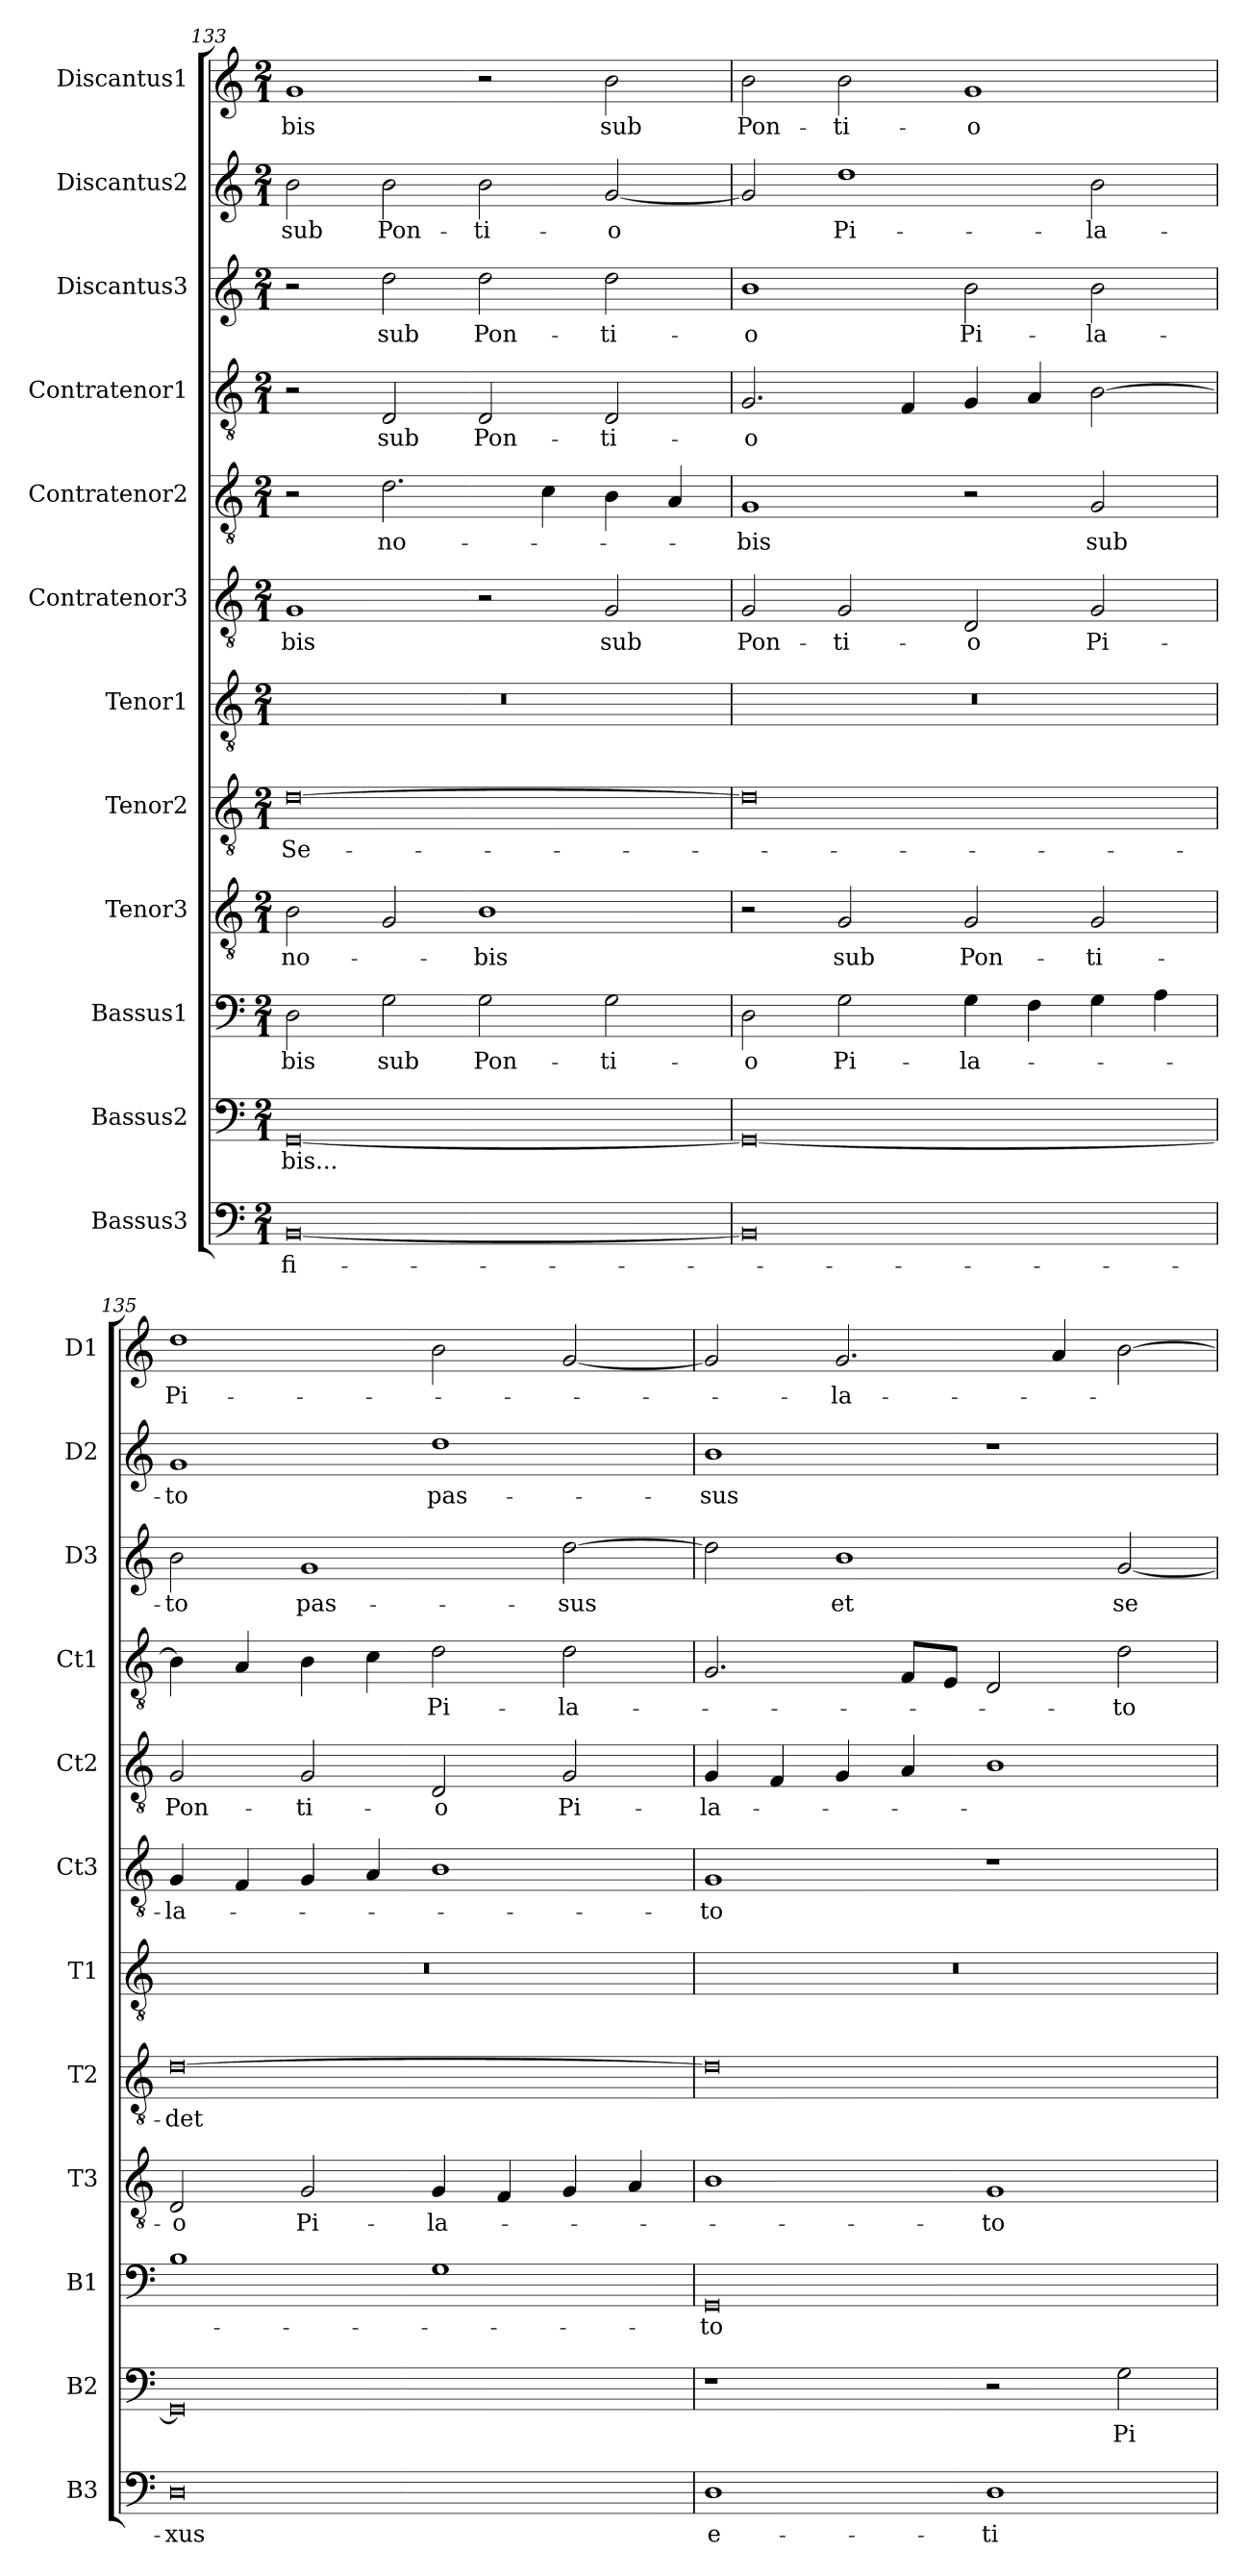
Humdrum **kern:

**kern	**text	**kern	**text	**kern	**text	**kern	**text	**kern	**text	**kern	**kern	**text	**kern	**text	**kern	**text	**kern	**text	**kern	**text	**kern	**text
*part12	*part12	*part11	*part11	*part10	*part10	*part9	*part9	*part8	*part8	*part7	*part6	*part6	*part5	*part5	*part4	*part4	*part3	*part3	*part2	*part2	*part1	*part1
*staff12	*staff12	*staff11	*staff11	*staff10	*staff10	*staff9	*staff9	*staff8	*staff8	*staff7	*staff6	*staff6	*staff5	*staff5	*staff4	*staff4	*staff3	*staff3	*staff2	*staff2	*staff1	*staff1
*I"Bassus3	*	*I"Bassus2	*	*I"Bassus1	*	*I"Tenor3	*	*I"Tenor2	*	*I"Tenor1	*I"Contratenor3	*	*I"Contratenor2	*	*I"Contratenor1	*	*I"Discantus3	*	*I"Discantus2	*	*I"Discantus1	*
*I'B3	*	*I'B2	*	*I'B1	*	*I'T3	*	*I'T2	*	*I'T1	*I'Ct3	*	*I'Ct2	*	*I'Ct1	*	*I'D3	*	*I'D2	*	*I'D1	*
*clefF4	*	*clefF4	*	*clefF4	*	*clefGv2	*	*clefGv2	*	*clefGv2	*clefGv2	*	*clefGv2	*	*clefGv2	*	*clefG2	*	*clefG2	*	*clefG2	*
*k[]	*	*k[]	*	*k[]	*	*k[]	*	*k[]	*	*k[]	*k[]	*	*k[]	*	*k[]	*	*k[]	*	*k[]	*	*k[]	*
*M2/1	*	*M2/1	*	*M2/1	*	*M2/1	*	*M2/1	*	*M2/1	*M2/1	*	*M2/1	*	*M2/1	*	*M2/1	*	*M2/1	*	*M2/1	*
=133	=133	=133	=133	=133	=133	=133	=133	=133	=133	=133	=133	=133	=133	=133	=133	=133	=133	=133	=133	=133	=133	=133
[0BB	-fi-	[0GG	-bis...	2D	-bis	2B	no-	[0d	Se-	0r	1G	-bis	2r	.	2r	.	2r	.	2b	sub	1g	-bis
.	.	.	.	2G	sub	2G	.	.	.	.	.	.	2.d	no-	2D	sub	2dd	sub	2b	Pon-	.	.
.	.	.	.	2G	Pon-	1B	-bis	.	.	.	2r	.	.	.	2D	Pon-	2dd	Pon-	2b	-ti-	2r	.
.	.	.	.	.	.	.	.	.	.	.	.	.	4c	.	.	.	.	.	.	.	.	.
.	.	.	.	2G	-ti-	.	.	.	.	.	2G	sub	4B	.	2D	-ti-	2dd	-ti-	[2g	-o	2b	sub
.	.	.	.	.	.	.	.	.	.	.	.	.	4A	.	.	.	.	.	.	.	.	.
=134	=134	=134	=134	=134	=134	=134	=134	=134	=134	=134	=134	=134	=134	=134	=134	=134	=134	=134	=134	=134	=134	=134
0BB]	.	0GG_	.	2D	-o	2r	.	0d]	.	0r	2G	Pon-	1G	-bis	2.G	-o	1b	-o	2g]	.	2b	Pon-
.	.	.	.	2G	Pi-	2G	sub	.	.	.	2G	-ti-	.	.	.	.	.	.	1dd	Pi-	2b	-ti-
.	.	.	.	.	.	.	.	.	.	.	.	.	.	.	4F	.	.	.	.	.	.	.
.	.	.	.	4G	-la-	2G	Pon-	.	.	.	2D	-o	2r	.	4G	.	2b	Pi-	.	.	1g	-o
.	.	.	.	4F	.	.	.	.	.	.	.	.	.	.	4A	.	.	.	.	.	.	.
.	.	.	.	4G	.	2G	-ti-	.	.	.	2G	Pi-	2G	sub	[2B	.	2b	-la-	2b	-la-	.	.
.	.	.	.	4A	.	.	.	.	.	.	.	.	.	.	.	.	.	.	.	.	.	.
=135	=135	=135	=135	=135	=135	=135	=135	=135	=135	=135	=135	=135	=135	=135	=135	=135	=135	=135	=135	=135	=135	=135
0D	-xus	0GG]	.	1B	.	2D	-o	[0d	-det	0r	4G	-la-	2G	Pon-	4B]	.	2b	-to	1g	-to	1dd	Pi-
.	.	.	.	.	.	.	.	.	.	.	4F	.	.	.	4A	.	.	.	.	.	.	.
.	.	.	.	.	.	2G	Pi-	.	.	.	4G	.	2G	-ti-	4B	.	1g	pas-	.	.	.	.
.	.	.	.	.	.	.	.	.	.	.	4A	.	.	.	4c	.	.	.	.	.	.	.
.	.	.	.	1G	.	4G	-la-	.	.	.	1B	.	2D	-o	2d	Pi-	.	.	1dd	pas-	2b	.
.	.	.	.	.	.	4F	.	.	.	.	.	.	.	.	.	.	.	.	.	.	.	.
.	.	.	.	.	.	4G	.	.	.	.	.	.	2G	Pi-	2d	-la-	[2dd	-sus	.	.	[2g	.
.	.	.	.	.	.	4A	.	.	.	.	.	.	.	.	.	.	.	.	.	.	.	.
=136	=136	=136	=136	=136	=136	=136	=136	=136	=136	=136	=136	=136	=136	=136	=136	=136	=136	=136	=136	=136	=136	=136
1D	e-	1r	.	0GG	-to	1B	.	0d]	.	0r	1G	-to	4G	-la-	2.G	.	2dd]	.	1b	-sus	2g]	.
.	.	.	.	.	.	.	.	.	.	.	.	.	4F	.	.	.	.	.	.	.	.	.
.	.	.	.	.	.	.	.	.	.	.	.	.	4G	.	.	.	1b	et	.	.	2.g	-la-
.	.	.	.	.	.	.	.	.	.	.	.	.	4A	.	8FL	.	.	.	.	.	.	.
.	.	.	.	.	.	.	.	.	.	.	.	.	.	.	8EJ	.	.	.	.	.	.	.
1D	-ti-	2r	.	.	.	1G	-to	.	.	.	1r	.	1B	.	2D	.	.	.	1r	.	.	.
.	.	.	.	.	.	.	.	.	.	.	.	.	.	.	.	.	.	.	.	.	4a	.
.	.	2G	Pi-	.	.	.	.	.	.	.	.	.	.	.	2d	-to	[2g	se-	.	.	[2b	.
=	=	=	=	=	=	=	=	=	=	=	=	=	=	=	=	=	=	=	=	=	=	=
*-	*-	*-	*-	*-	*-	*-	*-	*-	*-	*-	*-	*-	*-	*-	*-	*-	*-	*-	*-	*-	*-	*-
